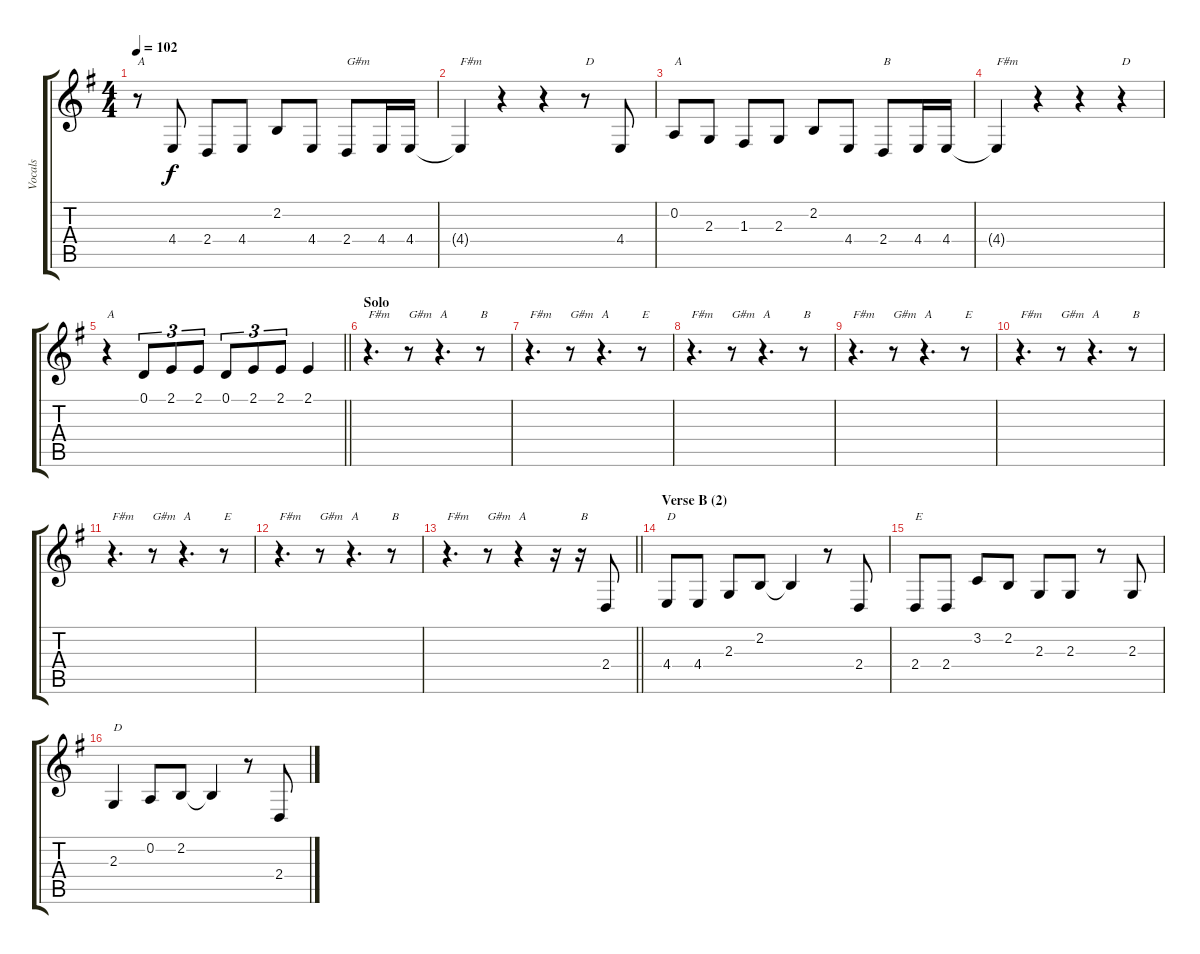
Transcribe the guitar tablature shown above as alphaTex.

\track ("Vocals" "Vocals") {instrument sopranosax}
\staff {score tabs}
\tuning (D4 A3 F3 C3 G2 D2) {hide}
\ts (4 4)
\tempo 102
\clef g2
\ks eminor
r.8{txt "A" dy f} 4.4.8 2.4.8 4.4.8 2.2.8 4.4.8 2.4.8{txt "G#m"} 4.4.16 4.4.16 |
4.4{t}.4{txt "F#m"} r.4 r.4 r.8{txt "D"} 4.4.8 |
0.2.8{txt "A"} 2.3.8 1.3.8 2.3.8 2.2.8 4.4.8 2.4.8{txt "B"} 4.4.16 4.4.16 |
4.4{t}.4{txt "F#m"} r.4 r.4 r.4{txt "D"} |
\barLineRight lightlight
r.4{txt "A"} 0.1.8{tu (3 2)} 2.1.8{tu (3 2)} 2.1.8{tu (3 2)} 0.1.8{tu (3 2)} 2.1.8{tu (3 2)} 2.1.8{tu (3 2)} 2.1.4 |
\section ("" "Solo")
r.4{d txt "F#m"} r.8{txt "G#m"} r.4{d txt "A"} r.8{txt "B"} |
r.4{d txt "F#m"} r.8{txt "G#m"} r.4{d txt "A"} r.8{txt "E"} |
r.4{d txt "F#m"} r.8{txt "G#m"} r.4{d txt "A"} r.8{txt "B"} |
r.4{d txt "F#m"} r.8{txt "G#m"} r.4{d txt "A"} r.8{txt "E"} |
r.4{d txt "F#m"} r.8{txt "G#m"} r.4{d txt "A"} r.8{txt "B"} |
r.4{d txt "F#m"} r.8{txt "G#m"} r.4{d txt "A"} r.8{txt "E"} |
r.4{d txt "F#m"} r.8{txt "G#m"} r.4{d txt "A"} r.8{txt "B"} |
\barLineRight lightlight
r.4{d txt "F#m"} r.8{txt "G#m"} r.4{txt "A"} r.16 r.16{txt "B"} 2.4.8 |
\section ("" "Verse B (2)")
4.4.8{txt "D"} 4.4.8 2.3.8 2.2.8 2.2{t}.4 r.8 2.4.8 |
2.4.8{txt "E"} 2.4.8 3.2.8 2.2.8 2.3.8 2.3.8 r.8 2.3.8 |
2.3.4{txt "D"} 0.2.8 2.2.8 2.2{t}.4 r.8 2.4.8
